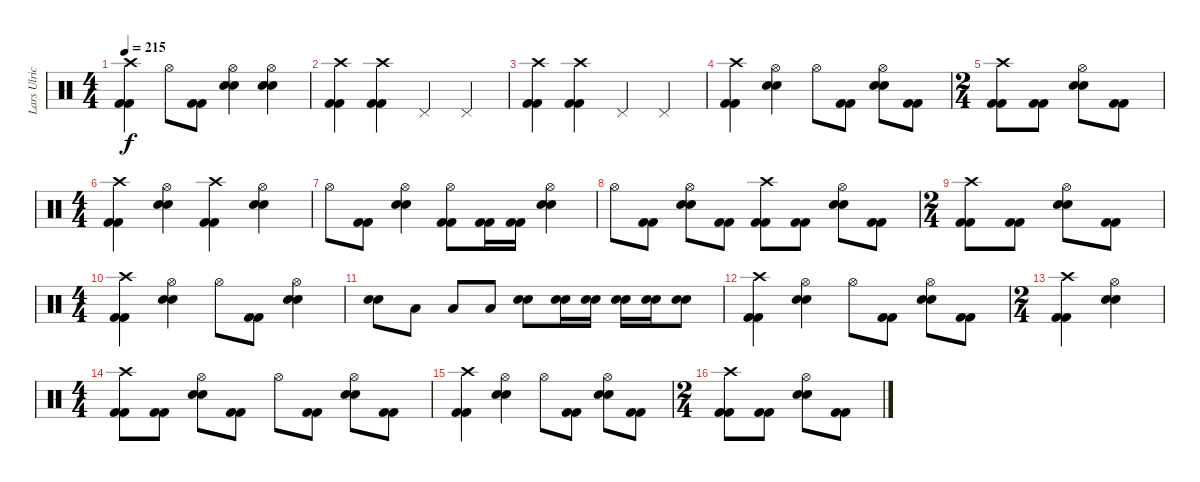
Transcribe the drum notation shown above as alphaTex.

\track ("Lars Ulrich" "Lars Ulric") {instrument percussion}
\staff {score}
\articulation defaults
\ts (4 4)
\tempo 215
\clef neutral
\ks c
("Crash high (hit)" "Kick (hit) 2" "Kick (hit) 2").4{dy f} "Hi-Hat (open)".8 ("Kick (hit) 2" "Kick (hit) 2").8 ("Hi-Hat (open)" "Electric Snare (hit)" "Electric Snare (hit)").4 ("Hi-Hat (open)" "Electric Snare (hit)" "Electric Snare (hit)").4 |
("Crash high (hit)" "Kick (hit) 2" "Kick (hit) 2").4 ("Crash high (hit)" "Kick (hit) 2" "Kick (hit) 2").4 "Pedal Hi-Hat (hit)".4 "Pedal Hi-Hat (hit)".4 |
("Crash high (hit)" "Kick (hit) 2" "Kick (hit) 2").4 ("Crash high (hit)" "Kick (hit) 2" "Kick (hit) 2").4 "Pedal Hi-Hat (hit)".4 "Pedal Hi-Hat (hit)".4 |
("Crash high (hit)" "Kick (hit) 2" "Kick (hit) 2").4 ("Hi-Hat (open)" "Electric Snare (hit)" "Electric Snare (hit)").4 "Hi-Hat (open)".8 ("Kick (hit) 2" "Kick (hit) 2").8 ("Hi-Hat (open)" "Electric Snare (hit)" "Electric Snare (hit)").8 ("Kick (hit) 2" "Kick (hit) 2").8 |
\ts (2 4)
("Crash high (hit)" "Kick (hit) 2" "Kick (hit) 2").8 ("Kick (hit) 2" "Kick (hit) 2").8 ("Hi-Hat (open)" "Electric Snare (hit)" "Electric Snare (hit)").8 ("Kick (hit) 2" "Kick (hit) 2").8 |
\ts (4 4)
("Crash high (hit)" "Kick (hit) 2" "Kick (hit) 2").4 ("Hi-Hat (open)" "Electric Snare (hit)" "Electric Snare (hit)").4 ("Crash high (hit)" "Kick (hit) 2" "Kick (hit) 2").4 ("Hi-Hat (open)" "Electric Snare (hit)" "Electric Snare (hit)").4 |
"Hi-Hat (open)".8 ("Kick (hit) 2" "Kick (hit) 2").8 ("Hi-Hat (open)" "Electric Snare (hit)" "Electric Snare (hit)").4 ("Hi-Hat (open)" "Kick (hit) 2" "Kick (hit) 2").8 ("Kick (hit) 2" "Kick (hit) 2").16 ("Kick (hit) 2" "Kick (hit) 2").16 ("Hi-Hat (open)" "Electric Snare (hit)" "Electric Snare (hit)").4 |
"Hi-Hat (open)".8 ("Kick (hit) 2" "Kick (hit) 2").8 ("Hi-Hat (open)" "Electric Snare (hit)" "Electric Snare (hit)").8 ("Kick (hit) 2" "Kick (hit) 2").8 ("Crash high (hit)" "Kick (hit) 2" "Kick (hit) 2").8 ("Kick (hit) 2" "Kick (hit) 2").8 ("Hi-Hat (open)" "Electric Snare (hit)" "Electric Snare (hit)").8 ("Kick (hit) 2" "Kick (hit) 2").8 |
\ts (2 4)
("Crash high (hit)" "Kick (hit) 2" "Kick (hit) 2").8 ("Kick (hit) 2" "Kick (hit) 2").8 ("Hi-Hat (open)" "Electric Snare (hit)" "Electric Snare (hit)").8 ("Kick (hit) 2" "Kick (hit) 2").8 |
\ts (4 4)
("Crash high (hit)" "Kick (hit) 2" "Kick (hit) 2").4 ("Hi-Hat (open)" "Electric Snare (hit)" "Electric Snare (hit)").4 "Hi-Hat (open)".8 ("Kick (hit) 2" "Kick (hit) 2").8 ("Hi-Hat (open)" "Electric Snare (hit)" "Electric Snare (hit)").4 |
("Electric Snare (hit)" "Electric Snare (hit)").8 "Low Tom (hit)".8 "Low Tom (hit)".8 "Low Tom (hit)".8 ("Electric Snare (hit)" "Electric Snare (hit)").8 ("Electric Snare (hit)" "Electric Snare (hit)").16 ("Electric Snare (hit)" "Electric Snare (hit)").16 ("Electric Snare (hit)" "Electric Snare (hit)").16 ("Electric Snare (hit)" "Electric Snare (hit)").16 ("Electric Snare (hit)" "Electric Snare (hit)").8 |
("Crash high (hit)" "Kick (hit) 2" "Kick (hit) 2").4 ("Hi-Hat (open)" "Electric Snare (hit)" "Electric Snare (hit)").4 "Hi-Hat (open)".8 ("Kick (hit) 2" "Kick (hit) 2").8 ("Hi-Hat (open)" "Electric Snare (hit)" "Electric Snare (hit)").8 ("Kick (hit) 2" "Kick (hit) 2").8 |
\ts (2 4)
("Crash high (hit)" "Kick (hit) 2" "Kick (hit) 2").4 ("Hi-Hat (open)" "Electric Snare (hit)" "Electric Snare (hit)").4 |
\ts (4 4)
("Crash high (hit)" "Kick (hit) 2" "Kick (hit) 2").8 ("Kick (hit) 2" "Kick (hit) 2").8 ("Hi-Hat (open)" "Electric Snare (hit)" "Electric Snare (hit)").8 ("Kick (hit) 2" "Kick (hit) 2").8 "Hi-Hat (open)".8 ("Kick (hit) 2" "Kick (hit) 2").8 ("Hi-Hat (open)" "Electric Snare (hit)" "Electric Snare (hit)").8 ("Kick (hit) 2" "Kick (hit) 2").8 |
("Crash high (hit)" "Kick (hit) 2" "Kick (hit) 2").4 ("Hi-Hat (open)" "Electric Snare (hit)" "Electric Snare (hit)").4 "Hi-Hat (open)".8 ("Kick (hit) 2" "Kick (hit) 2").8 ("Hi-Hat (open)" "Electric Snare (hit)" "Electric Snare (hit)").8 ("Kick (hit) 2" "Kick (hit) 2").8 |
\ts (2 4)
("Crash high (hit)" "Kick (hit) 2" "Kick (hit) 2").8 ("Kick (hit) 2" "Kick (hit) 2").8 ("Hi-Hat (open)" "Electric Snare (hit)" "Electric Snare (hit)").8 ("Kick (hit) 2" "Kick (hit) 2").8
